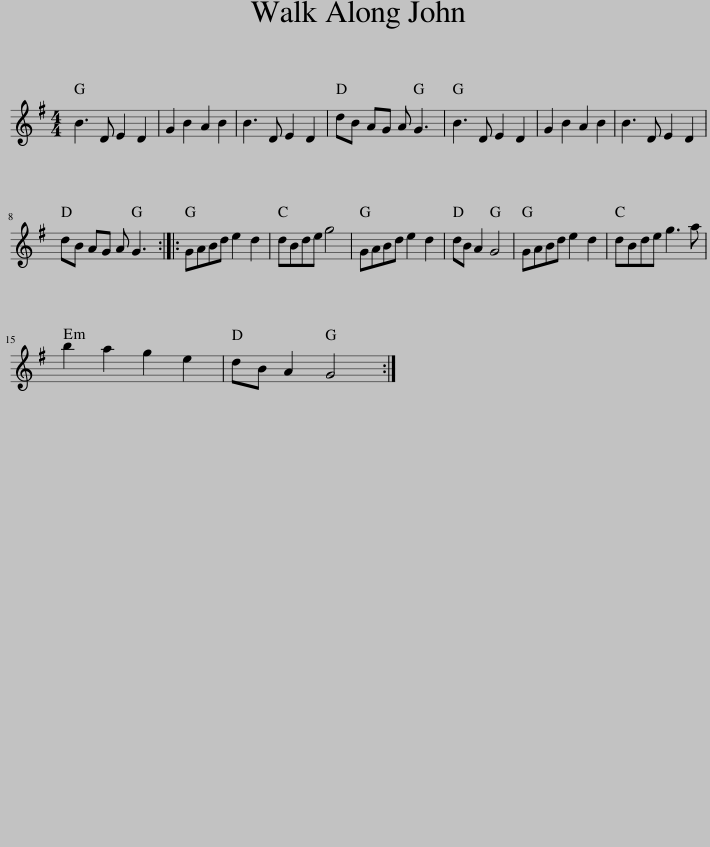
X:1
L:1/8
M:4/4
I:linebreak $
K:G
V:1 treble
V:1
 B3 D E2 D2 | G2 B2 A2 B2 | B3 D E2 D2 | dB AG A G3 | B3 D E2 D2 | %5
 G2 B2 A2 B2 | B3 D E2 D2 |$ dB AG A G3 :: GABd e2 d2 | dBde g4 | %10
 GABd e2 d2 | dB A2 G4 | GABd e2 d2 | dBde g3 a |$ b2 a2 g2 e2 | %15
 dB A2 G4 :| %16
